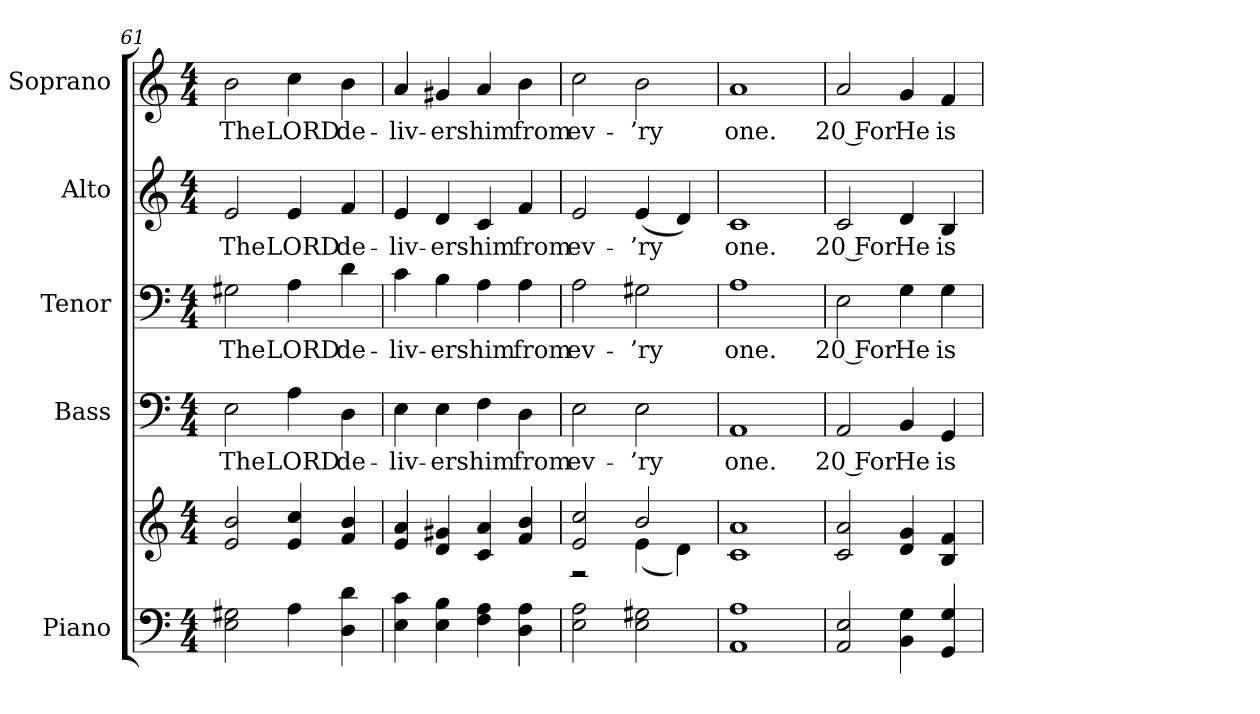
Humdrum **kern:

**kern	**kern	**kern	**text	**kern	**text	**kern	**text	**kern	**text
*part5	*part5	*part4	*part4	*part3	*part3	*part2	*part2	*part1	*part1
*staff6	*staff5	*staff4	*staff4	*staff3	*staff3	*staff2	*staff2	*staff1	*staff1
*I"Piano	*	*I"Bass	*	*I"Tenor	*	*I"Alto	*	*I"Soprano	*
*I'Pno.	*	*I'B.	*	*I'T.	*	*I'A.	*	*I'S.	*
!!LO:PB:g=z
*clefF4	*clefG2	*clefF4	*	*clefF4	*	*clefG2	*	*clefG2	*
*k[]	*k[]	*k[]	*	*k[]	*	*k[]	*	*k[]	*
*C:	*C:	*C:	*	*C:	*	*C:	*	*C:	*
*M4/4	*M4/4	*M4/4	*	*M4/4	*	*M4/4	*	*M4/4	*
=61	=61	=61	=61	=61	=61	=61	=61	=61	=61
!	!	!	!LO:LY:b:color=#000000	!	!	!	!	!	!
!	!	!	!	!	!LO:LY:b:color=#000000	!	!	!	!
!	!	!	!	!	!	!	!LO:LY:b:color=#000000	!	!
!	!	!	!	!	!	!	!	!	!LO:LY:b:color=#000000
2Ei\ 2G#Xi	2ei/ 2bi	2Ei\	The	2G#Xi\	The	2ei/	The	2bi\	The
!	!	!	!LO:LY:b:color=#000000	!	!	!	!	!	!
!	!	!	!	!	!LO:LY:b:color=#000000	!	!	!	!
!	!	!	!	!	!	!	!LO:LY:b:color=#000000	!	!
!	!	!	!	!	!	!	!	!	!LO:LY:b:color=#000000
4Ai\	4ei/ 4cci	4Ai\	LORD	4Ai\	LORD	4ei/	LORD	4cci\	LORD
!	!	!	!LO:LY:b:color=#000000	!	!	!	!	!	!
!	!	!	!	!	!LO:LY:b:color=#000000	!	!	!	!
!	!	!	!	!	!	!	!LO:LY:b:color=#000000	!	!
!	!	!	!	!	!	!	!	!	!LO:LY:b:color=#000000
4Di\ 4di	4fi/ 4bi	4Di\	de-	4di\	de-	4fi/	de-	4bi\	de-
=62	=62	=62	=62	=62	=62	=62	=62	=62	=62
!	!	!	!LO:LY:b:color=#000000	!	!	!	!	!	!
!	!	!	!	!	!LO:LY:b:color=#000000	!	!	!	!
!	!	!	!	!	!	!	!LO:LY:b:color=#000000	!	!
!	!	!	!	!	!	!	!	!	!LO:LY:b:color=#000000
4Ei\ 4ci	4ei/ 4ai	4Ei\	-liv-	4ci\	-liv-	4ei/	-liv-	4ai/	-liv-
!	!	!	!LO:LY:b:color=#000000	!	!	!	!	!	!
!	!	!	!	!	!LO:LY:b:color=#000000	!	!	!	!
!	!	!	!	!	!	!	!LO:LY:b:color=#000000	!	!
!	!	!	!	!	!	!	!	!	!LO:LY:b:color=#000000
4Ei\ 4Bi	4di/ 4g#Xi	4Ei\	-ers	4Bi\	-ers	4di/	-ers	4g#Xi/	-ers
!	!	!	!LO:LY:b:color=#000000	!	!	!	!	!	!
!	!	!	!	!	!LO:LY:b:color=#000000	!	!	!	!
!	!	!	!	!	!	!	!LO:LY:b:color=#000000	!	!
!	!	!	!	!	!	!	!	!	!LO:LY:b:color=#000000
4Fi\ 4Ai	4ci/ 4ai	4Fi\	him	4Ai\	him	4ci/	him	4ai/	him
!	!	!	!LO:LY:b:color=#000000	!	!	!	!	!	!
!	!	!	!	!	!LO:LY:b:color=#000000	!	!	!	!
!	!	!	!	!	!	!	!LO:LY:b:color=#000000	!	!
!	!	!	!	!	!	!	!	!	!LO:LY:b:color=#000000
4Di\ 4Ai	4fi/ 4bi	4Di\	from	4Ai\	from	4fi/	from	4bi\	from
=63	=63	=63	=63	=63	=63	=63	=63	=63	=63
*	*^	*	*	*	*	*	*	*	*
!	!	!	!	!LO:LY:b:color=#000000	!	!	!	!	!	!
!	!	!	!	!	!	!LO:LY:b:color=#000000	!	!	!	!
!	!	!	!	!	!	!	!	!LO:LY:b:color=#000000	!	!
!	!	!	!	!	!	!	!	!	!	!LO:LY:b:color=#000000
2Ei\ 2Ai	2ei/ 2cci	2r	2Ei\	ev-	2Ai\	ev-	2ei/	ev-	2cci\	ev-
!	!	!	!	!LO:LY:b:color=#000000	!	!	!	!	!	!
!	!	!	!	!	!	!LO:LY:b:color=#000000	!	!	!	!
!	!	!	!	!	!	!	!	!LO:LY:b:color=#000000	!	!
!	!	!	!	!	!	!	!	!	!	!LO:LY:b:color=#000000
2Ei\ 2G#Xi	2bi/	(4ei\	2Ei\	-’ry	2G#Xi\	-’ry	(4ei/	-’ry	2bi\	-’ry
.	.	4di\)	.	.	.	.	4di/)	.	.	.
*	*v	*v	*	*	*	*	*	*	*	*
=64	=64	=64	=64	=64	=64	=64	=64	=64	=64
*	*^	*	*	*	*	*	*	*	*
!	!	!	!	!LO:LY:b:color=#000000	!	!	!	!	!	!
*	*v	*v	*	*	*	*	*	*	*	*
*	*^	*	*	*	*	*	*	*	*
!	!	!	!	!	!	!LO:LY:b:color=#000000	!	!	!	!
*	*v	*v	*	*	*	*	*	*	*	*
*	*^	*	*	*	*	*	*	*	*
!	!	!	!	!	!	!	!	!LO:LY:b:color=#000000	!	!
*	*v	*v	*	*	*	*	*	*	*	*
*	*^	*	*	*	*	*	*	*	*
!	!	!	!	!	!	!	!	!	!	!LO:LY:b:color=#000000
*	*v	*v	*	*	*	*	*	*	*	*
1AAi 1Ai	1ci 1ai	1AAi	one.	1Ai	one.	1ci	one.	1ai	one.
!!LO:PB:g=z
=65	=65	=65	=65	=65	=65	=65	=65	=65	=65
!	!	!	!LO:LY:b:color=#000000	!	!	!	!	!	!
!	!	!	!	!	!LO:LY:b:color=#000000	!	!	!	!
!	!	!	!	!	!	!	!LO:LY:b:color=#000000	!	!
!	!	!	!	!	!	!	!	!	!LO:LY:b:color=#000000
2AAi/ 2Ei	2ci/ 2ai	2AAi/	20 For	2Ei\	20 For	2ci/	20 For	2ai/	20 For
!	!	!	!LO:LY:b:color=#000000	!	!	!	!	!	!
!	!	!	!	!	!LO:LY:b:color=#000000	!	!	!	!
!	!	!	!	!	!	!	!LO:LY:b:color=#000000	!	!
!	!	!	!	!	!	!	!	!	!LO:LY:b:color=#000000
4BBi\ 4Gi	4di/ 4gi	4BBi/	He	4Gi\	He	4di/	He	4gi/	He
!	!	!	!LO:LY:b:color=#000000	!	!	!	!	!	!
!	!	!	!	!	!LO:LY:b:color=#000000	!	!	!	!
!	!	!	!	!	!	!	!LO:LY:b:color=#000000	!	!
!	!	!	!	!	!	!	!	!	!LO:LY:b:color=#000000
4GGi/ 4Gi	4Bi/ 4fi	4GGi/	is	4Gi\	is	4Bi/	is	4fi/	is
=	=	=	=	=	=	=	=	=	=
*-	*-	*-	*-	*-	*-	*-	*-	*-	*-
